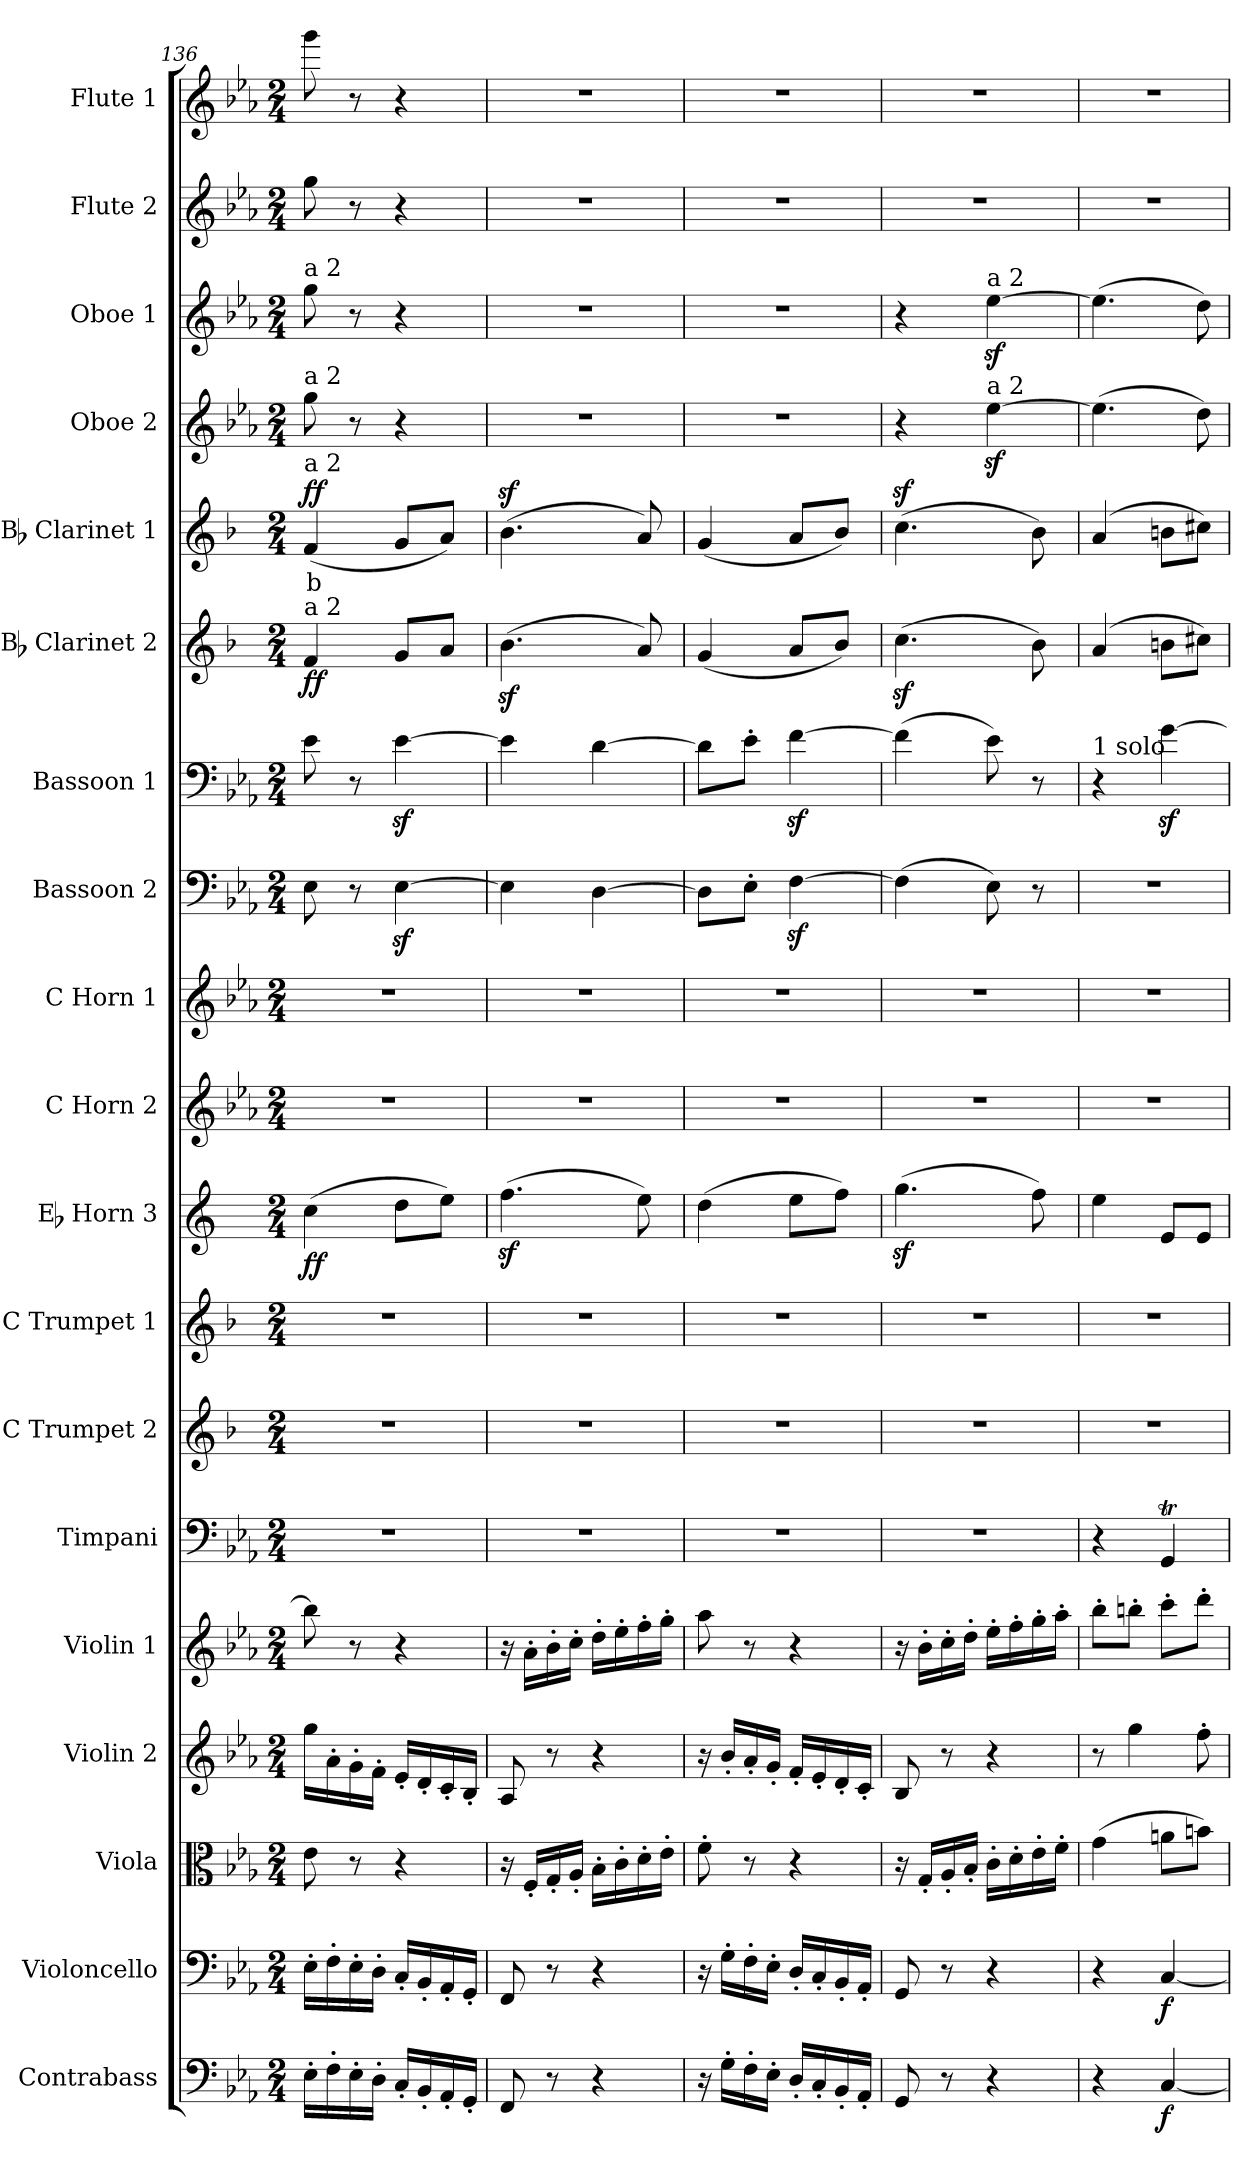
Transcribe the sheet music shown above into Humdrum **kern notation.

**kern	**dynam	**kern	**dynam	**kern	**kern	**kern	**kern	**kern	**kern	**kern	**dynam	**kern	**kern	**kern	**kern	**kern	**dynam	**kern	**text	**dynam	**kern	**kern	**kern	**kern
*part19	*part19	*part18	*part18	*part17	*part16	*part15	*part14	*part13	*part12	*part11	*part11	*part10	*part9	*part8	*part7	*part6	*part6	*part5	*part5	*part5	*part4	*part3	*part2	*part1
*staff19	*staff19	*staff18	*staff18	*staff17	*staff16	*staff15	*staff14	*staff13	*staff12	*staff11	*staff11	*staff10	*staff9	*staff8	*staff7	*staff6	*staff6	*staff5	*staff5	*staff5	*staff4	*staff3	*staff2	*staff1
*I"Contrabass	*	*I"Violoncello	*	*I"Viola	*I"Violin 2	*I"Violin 1	*I"Timpani	*I"C Trumpet 2	*I"C Trumpet 1	*I"Eb Horn 3	*	*I"C Horn 2	*I"C Horn 1	*I"Bassoon 2	*I"Bassoon 1	*I"Bb Clarinet 2	*	*I"Bb Clarinet 1	*	*	*I"Oboe 2	*I"Oboe 1	*I"Flute 2	*I"Flute 1
*I'Cb	*	*I'Vc	*	*I'Vla	*I'Vln 2	*I'Vln 1	*I'Timp	*I'Tpt 2	*I'Tpt 1	*I'Hn 3	*	*I'Hn 2	*I'Hn 1	*I'Bsn 2	*I'Bsn 1	*I'Cl 2	*	*I'Cl 1	*	*	*I'Ob 2	*I'Ob 1	*I'Fl 2	*I'Fl 1
*clefF4	*	*clefF4	*	*clefC3	*clefG2	*clefG2	*clefF4	*clefG2	*clefG2	*clefG2	*	*clefG2	*clefG2	*clefF4	*clefF4	*clefG2	*	*clefG2	*	*	*clefG2	*clefG2	*clefG2	*clefG2
*ITrd7c12	*	*	*	*	*	*	*	*ITrd1c2	*ITrd1c2	*ITrd5c9	*	*ITrd7c12	*ITrd7c12	*	*	*ITrd1c2	*	*ITrd1c2	*	*	*	*	*	*
*k[b-e-a-]	*	*k[b-e-a-]	*	*k[b-e-a-]	*k[b-e-a-]	*k[b-e-a-]	*k[b-e-a-]	*k[b-e-a-]	*k[b-e-a-]	*k[b-e-a-]	*	*k[b-e-a-]	*k[b-e-a-]	*k[b-e-a-]	*k[b-e-a-]	*k[b-e-a-]	*	*k[b-e-a-]	*	*	*k[b-e-a-]	*k[b-e-a-]	*k[b-e-a-]	*k[b-e-a-]
*M2/4	*	*M2/4	*	*M2/4	*M2/4	*M2/4	*M2/4	*M2/4	*M2/4	*M2/4	*	*M2/4	*M2/4	*M2/4	*M2/4	*M2/4	*	*M2/4	*	*	*M2/4	*M2/4	*M2/4	*M2/4
=136	=136	=136	=136	=136	=136	=136	=136	=136	=136	=136	=136	=136	=136	=136	=136	=136	=136	=136	=136	=136	=136	=136	=136	=136
!	!	!	!	!	!	!	!	!	!	!	!	!	!	!	!	!	!	!	!	!	!	!LO:TX:a:t=a 2	!	!
!	!	!	!	!	!	!	!	!	!	!	!	!	!	!	!	!	!	!	!	!	!LO:TX:a:t=a 2	!	!	!
!	!	!	!	!	!	!	!	!	!	!	!	!	!	!	!	!	!	!LO:TX:a:t=a 2	!	!	!	!	!	!
!	!	!	!	!	!	!	!	!	!	!	!	!	!	!	!	!LO:TX:a:t=a 2	!	!	!	!	!	!	!	!
!	!	!	!	!	!	!	!	!	!	!	!LO:DY:b	!	!	!	!	!	!LO:DY:b	!	!LO:LY:b:color=#FF0000	!LO:DY:b	!	!	!	!
16EE-'\LL	.	16E-'\LL	.	8e-\	16gg\LL	8bb-\]	2r	2r	2r	(4e-\	ff	2r	2r	8E-\	8e-\	4e-/	ff	(4e-/	b	ff	8gg\	8gg\	8gg\	8ggg\
16FF'\	.	16F'\	.	.	16a-'\	.	.	.	.	.	.	.	.	.	.	.	.	.	.	.	.	.	.	.
16EE-'\	.	16E-'\	.	8r	16g'\	8r	.	.	.	.	.	.	.	8r	8r	.	.	.	.	.	8r	8r	8r	8r
16DD'\JJ	.	16D'\JJ	.	.	16f'\JJ	.	.	.	.	.	.	.	.	.	.	.	.	.	.	.	.	.	.	.
16CC'/LL	.	16C'/LL	.	4r	16e-'/LL	4r	.	.	.	8f\L	.	.	.	[4E-z<\	[4e-z<\	8f/L	.	8f/L	.	.	4r	4r	4r	4r
16BBB-'/	.	16BB-'/	.	.	16d'/	.	.	.	.	.	.	.	.	.	.	.	.	.	.	.	.	.	.	.
16AAA-'/	.	16AA-'/	.	.	16c'/	.	.	.	.	8g\J)	.	.	.	.	.	8g/J	.	8g/J)	.	.	.	.	.	.
16GGG'/JJ	.	16GG'/JJ	.	.	16B-'/JJ	.	.	.	.	.	.	.	.	.	.	.	.	.	.	.	.	.	.	.
=137	=137	=137	=137	=137	=137	=137	=137	=137	=137	=137	=137	=137	=137	=137	=137	=137	=137	=137	=137	=137	=137	=137	=137	=137
8FFF/	.	8FF/	.	16r	8A-/	16r	2r	2r	2r	(4.a-z<\	.	2r	2r	4E-\]	4e-\]	(4.a-z<\	.	(4.a-z<\	.	.	2r	2r	2r	2r
.	.	.	.	16F'/LL	.	16a-'\LL	.	.	.	.	.	.	.	.	.	.	.	.	.	.	.	.	.	.
8r	.	8r	.	16G'/	8r	16b-'\	.	.	.	.	.	.	.	.	.	.	.	.	.	.	.	.	.	.
.	.	.	.	16A-'/JJ	.	16cc'\JJ	.	.	.	.	.	.	.	.	.	.	.	.	.	.	.	.	.	.
4r	.	4r	.	16B-'\LL	4r	16dd'\LL	.	.	.	.	.	.	.	[4D\	[4d\	.	.	.	.	.	.	.	.	.
.	.	.	.	16c'\	.	16ee-'\	.	.	.	.	.	.	.	.	.	.	.	.	.	.	.	.	.	.
.	.	.	.	16d'\	.	16ff'\	.	.	.	8g\)	.	.	.	.	.	8g/)	.	8g/)	.	.	.	.	.	.
.	.	.	.	16e-'\JJ	.	16gg'\JJ	.	.	.	.	.	.	.	.	.	.	.	.	.	.	.	.	.	.
=138	=138	=138	=138	=138	=138	=138	=138	=138	=138	=138	=138	=138	=138	=138	=138	=138	=138	=138	=138	=138	=138	=138	=138	=138
16r	.	16r	.	8f'\	16r	8aa-\	2r	2r	2r	(4f\	.	2r	2r	8D\L]	8d\L]	(4f/	.	(4f/	.	.	2r	2r	2r	2r
16GG'\LL	.	16G'\LL	.	.	16b-'/LL	.	.	.	.	.	.	.	.	.	.	.	.	.	.	.	.	.	.	.
16FF'\	.	16F'\	.	8r	16a-'/	8r	.	.	.	.	.	.	.	8E-'\J	8e-'\J	.	.	.	.	.	.	.	.	.
16EE-'\JJ	.	16E-'\JJ	.	.	16g'/JJ	.	.	.	.	.	.	.	.	.	.	.	.	.	.	.	.	.	.	.
16DD'/LL	.	16D'/LL	.	4r	16f'/LL	4r	.	.	.	8g\L	.	.	.	[4Fz<\	[4fz<\	8g/L	.	8g/L	.	.	.	.	.	.
16CC'/	.	16C'/	.	.	16e-'/	.	.	.	.	.	.	.	.	.	.	.	.	.	.	.	.	.	.	.
16BBB-'/	.	16BB-'/	.	.	16d'/	.	.	.	.	8a-\J)	.	.	.	.	.	8a-/J)	.	8a-/J)	.	.	.	.	.	.
16AAA-'/JJ	.	16AA-'/JJ	.	.	16c'/JJ	.	.	.	.	.	.	.	.	.	.	.	.	.	.	.	.	.	.	.
=139	=139	=139	=139	=139	=139	=139	=139	=139	=139	=139	=139	=139	=139	=139	=139	=139	=139	=139	=139	=139	=139	=139	=139	=139
8GGG/	.	8GG/	.	16r	8B-/	16r	2r	2r	2r	(4.b-z<\	.	2r	2r	(4F\]	(4f\]	(4.b-z<\	.	(4.b-z<\	.	.	4r	4r	2r	2r
.	.	.	.	16G'/LL	.	16b-'\LL	.	.	.	.	.	.	.	.	.	.	.	.	.	.	.	.	.	.
8r	.	8r	.	16A-'/	8r	16cc'\	.	.	.	.	.	.	.	.	.	.	.	.	.	.	.	.	.	.
.	.	.	.	16B-'/JJ	.	16dd'\JJ	.	.	.	.	.	.	.	.	.	.	.	.	.	.	.	.	.	.
!	!	!	!	!	!	!	!	!	!	!	!	!	!	!	!	!	!	!	!	!	!	!LO:TX:a:t=a 2	!	!
!	!	!	!	!	!	!	!	!	!	!	!	!	!	!	!	!	!	!	!	!	!LO:TX:a:t=a 2	!	!	!
4r	.	4r	.	16c'\LL	4r	16ee-'\LL	.	.	.	.	.	.	.	8E-\)	8e-\)	.	.	.	.	.	[4ee-z<\	[4ee-z<\	.	.
.	.	.	.	16d'\	.	16ff'\	.	.	.	.	.	.	.	.	.	.	.	.	.	.	.	.	.	.
.	.	.	.	16e-'\	.	16gg'\	.	.	.	8a-\)	.	.	.	8r	8r	8a-\)	.	8a-\)	.	.	.	.	.	.
.	.	.	.	16f'\JJ	.	16aa-'\JJ	.	.	.	.	.	.	.	.	.	.	.	.	.	.	.	.	.	.
=140	=140	=140	=140	=140	=140	=140	=140	=140	=140	=140	=140	=140	=140	=140	=140	=140	=140	=140	=140	=140	=140	=140	=140	=140
!	!	!	!	!	!	!	!	!	!	!	!	!	!	!	!LO:TX:a:t=1 solo	!	!	!	!	!	!	!	!	!
4r	.	4r	.	(4g\	8r	8bb-'\L	4r	2r	2r	4g\	.	2r	2r	2r	4r	(4g/	.	(4g/	.	.	(4.ee-\]	(4.ee-\]	2r	2r
.	.	.	.	.	4gg\	8bbn'\J	.	.	.	.	.	.	.	.	.	.	.	.	.	.	.	.	.	.
!	!LO:DY:b	!	!LO:DY:b	!	!	!	!	!	!	!	!	!	!	!	!	!	!	!	!	!	!	!	!	!
[4CC/	f	[4C/	f	8an\L	.	8ccc'\L	4GGt/	.	.	8G/L	.	.	.	.	[4gz<\	8an\L	.	8an\L	.	.	.	.	.	.
.	.	.	.	8bn\J)	8ff'\	8ddd'\J	.	.	.	8G/J	.	.	.	.	.	8bn\J)	.	8bn\J)	.	.	8dd\)	8dd\)	.	.
=	=	=	=	=	=	=	=	=	=	=	=	=	=	=	=	=	=	=	=	=	=	=	=	=
*-	*-	*-	*-	*-	*-	*-	*-	*-	*-	*-	*-	*-	*-	*-	*-	*-	*-	*-	*-	*-	*-	*-	*-	*-
